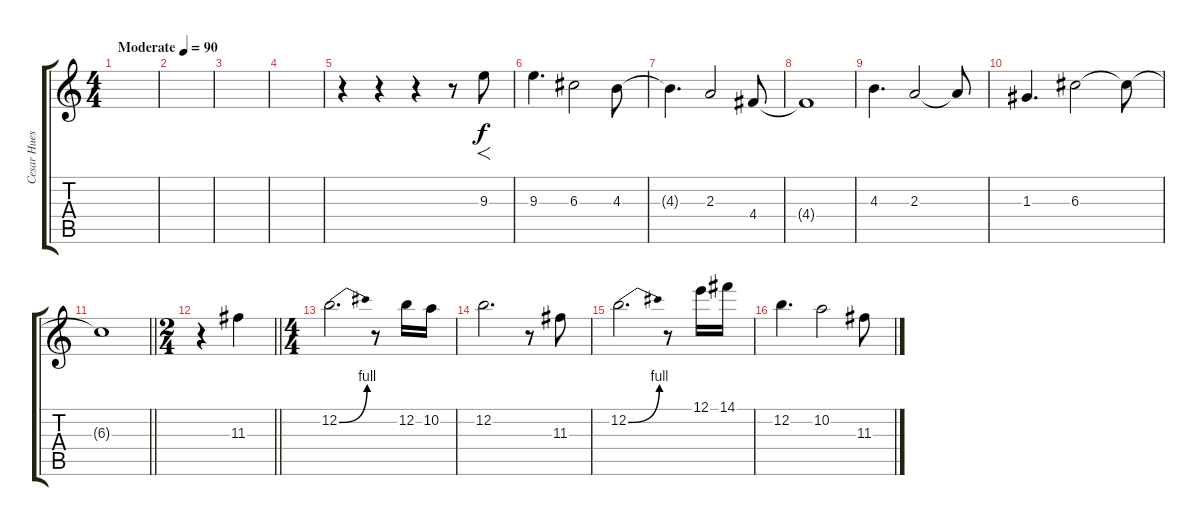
\track ("Cesar Huesca" "Cesar Hues") {instrument distortionguitar}
\staff {score tabs}
\tuning (E4 B3 G3 D3 A2 E2) {hide}
\ts (4 4)
\tempo (90 "Moderate")
\clef g2
\ks c
|
|
|
|
r.4 r.4 r.4 r.8 9.3.8{f} |
9.3.4{d} 6.3.2 4.3.8 |
4.3{t}.4{d} 2.3.2 4.4.8 |
4.4{t}.1 |
4.3.4{d} 2.3.2 2.3{t}.8 |
1.3.4{d} 6.3.2 6.3{t}.8 |
\barLineRight lightlight
6.3{t}.1 |
\ts (2 4)
\barLineRight lightlight
r.4 11.3.4 |
\ts (4 4)
12.2{be (bend 0 0 60 4)}.2{d} r.8 12.2.16 10.2.16 |
12.2.2{d} r.8 11.3.8 |
12.2{be (bend 0 0 60 4)}.2{d} r.8 12.1.16 14.1.16 |
12.2.4{d} 10.2.2 11.3.8
